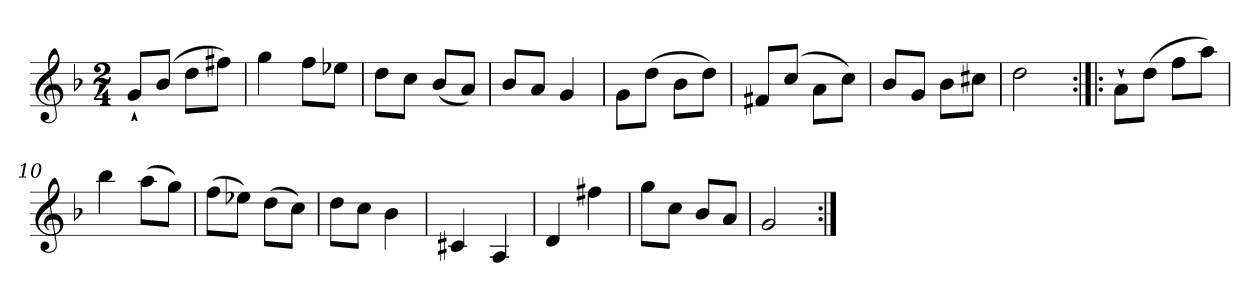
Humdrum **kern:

**kern
*part1
*staff1
*clefG2
*k[b-]
*G:dor
*M2/4
*MM120
=1
8g`/L
(8b-/J
8dd\L
8ff#X\J)
=2
4gg
8ff\L
8ee-X\J
=3
8dd\L
8cc\J
(8b-/L
8a/J)
=4
8b-/L
8a/J
4g
=5
8g\L
(8dd\J
8b-\L
8dd\J)
=6
8f#X/L
(8cc/J
8a\L
8cc\J)
=7
8b-/L
8g/J
8b-\L
8cc#X\J
=8
2dd
=9:|!|:
8a`\L
(8dd\J
8ff\L
8aa\J)
=10
4bb-
(8aa\L
8gg\J)
=11
(8ff\L
8ee-X\J)
(8dd\L
8cc\J)
=12
8dd\L
8cc\J
4b-
=13
4c#X
4A
=14
4d
4ff#X
=15
8gg\L
8cc\J
8b-/L
8a/J
=16
2g
=:|!
*-
